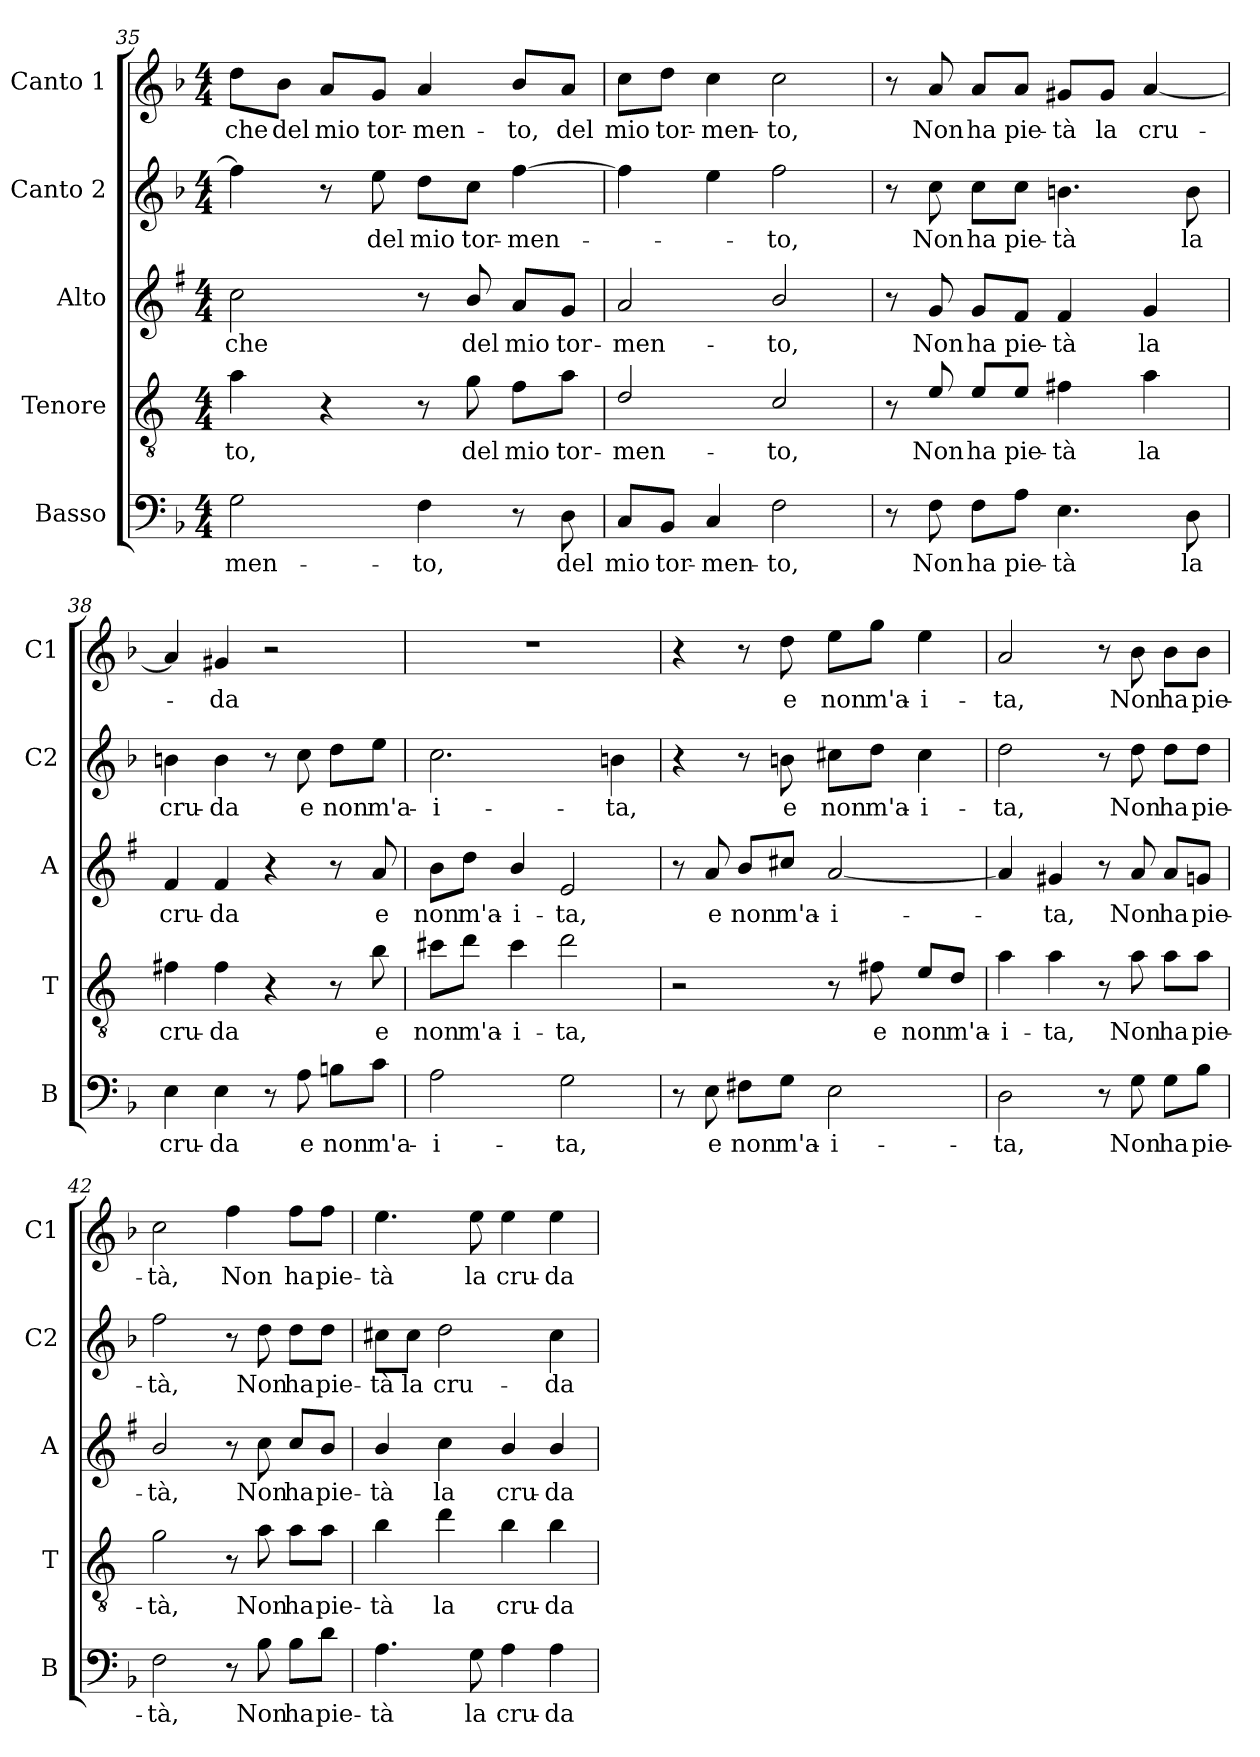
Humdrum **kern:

**kern	**text	**kern	**text	**kern	**text	**kern	**text	**kern	**text
*part5	*part5	*part4	*part4	*part3	*part3	*part2	*part2	*part1	*part1
*staff5	*staff5	*staff4	*staff4	*staff3	*staff3	*staff2	*staff2	*staff1	*staff1
*I"Basso	*	*I"Tenore	*	*I"Alto	*	*I"Canto 2	*	*I"Canto 1	*
*I'B	*	*I'T	*	*I'A	*	*I'C2	*	*I'C1	*
*clefF4	*	*clefGv2	*	*clefG2	*	*clefG2	*	*clefG2	*
*	*	*ITrd4c7	*	*ITrd1c2	*	*	*	*	*
*k[b-]	*	*k[b-]	*	*k[b-]	*	*k[b-]	*	*k[b-]	*
*F:	*	*F:	*	*F:	*	*F:	*	*F:	*
*M4/4	*	*M4/4	*	*M4/4	*	*M4/4	*	*M4/4	*
=35	=35	=35	=35	=35	=35	=35	=35	=35	=35
!	!LO:LY:b	!	!LO:LY:b	!	!LO:LY:b	!	!	!	!LO:LY:b
2G\	-men-	4d\	-to,	2b-\	-che	4ff\]	.	8dd\L	-che
!	!	!	!	!	!	!	!	!	!LO:LY:b
.	.	.	.	.	.	.	.	8b-\J	del
!	!	!	!	!	!	!	!	!	!LO:LY:b
.	.	4r	.	.	.	8r	.	8a/L	mio
!	!	!	!	!	!	!	!LO:LY:b	!	!LO:LY:b
.	.	.	.	.	.	8ee\	del	8g/J	tor-
!	!LO:LY:b	!	!	!	!	!	!LO:LY:b	!	!LO:LY:b
4F\	-to,	8r	.	8r	.	8dd\L	mio	4a/	-men-
!	!	!	!LO:LY:b	!	!LO:LY:b	!	!LO:LY:b	!	!
.	.	8c\	del	8a/	del	8cc\J	tor-	.	.
!	!	!	!LO:LY:b	!	!LO:LY:b	!	!LO:LY:b	!	!LO:LY:b
8r	.	8B-\L	mio	8g/L	mio	[4ff\	-men-	8b-/L	-to,
!	!LO:LY:b	!	!LO:LY:b	!	!LO:LY:b	!	!	!	!LO:LY:b
8D\	del	8d\J	tor-	8f/J	tor-	.	.	8a/J	del
=36	=36	=36	=36	=36	=36	=36	=36	=36	=36
!	!LO:LY:b	!	!LO:LY:b	!	!LO:LY:b	!	!	!	!LO:LY:b
8C/L	mio	2G/	-men-	2g/	-men-	4ff\]	.	8cc\L	mio
!	!LO:LY:b	!	!	!	!	!	!	!	!LO:LY:b
8BB-/J	tor-	.	.	.	.	.	.	8dd\J	tor-
!	!LO:LY:b	!	!	!	!	!	!	!	!LO:LY:b
4C/	-men-	.	.	.	.	4ee\	.	4cc\	-men-
!	!LO:LY:b	!	!LO:LY:b	!	!LO:LY:b	!	!LO:LY:b	!	!LO:LY:b
2F\	-to,	2F/	-to,	2a/	-to,	2ff\	-to,	2cc\	-to,
=37	=37	=37	=37	=37	=37	=37	=37	=37	=37
8r	.	8r	.	8r	.	8r	.	8r	.
!	!LO:LY:b	!	!LO:LY:b	!	!LO:LY:b	!	!LO:LY:b	!	!LO:LY:b
8F\	Non	8A/	Non	8f/	Non	8cc\	Non	8a/	Non
!	!LO:LY:b	!	!LO:LY:b	!	!LO:LY:b	!	!LO:LY:b	!	!LO:LY:b
8F\L	ha	8A/L	ha	8f/L	ha	8cc\L	ha	8a/L	ha
!	!LO:LY:b	!	!LO:LY:b	!	!LO:LY:b	!	!LO:LY:b	!	!LO:LY:b
8A\J	pie-	8A/J	pie-	8e/J	pie-	8cc\J	pie-	8a/J	pie-
!	!LO:LY:b	!	!LO:LY:b	!	!LO:LY:b	!	!LO:LY:b	!	!LO:LY:b
4.E\	-tà	4Bn\	-tà	4e/	-tà	4.bn\	-tà	8g#X/L	-tà
!	!	!	!	!	!	!	!	!	!LO:LY:b
.	.	.	.	.	.	.	.	8g#/J	la
!	!	!	!LO:LY:b	!	!LO:LY:b	!	!	!	!LO:LY:b
.	.	4d\	la	4f/	la	.	.	[4a/	cru-
!	!LO:LY:b	!	!	!	!	!	!LO:LY:b	!	!
8D\	la	.	.	.	.	8b\	la	.	.
!!LO:LB:g=z
=38	=38	=38	=38	=38	=38	=38	=38	=38	=38
!	!LO:LY:b	!	!LO:LY:b	!	!LO:LY:b	!	!LO:LY:b	!	!
4E\	cru-	4Bn\	cru-	4e/	cru-	4bn\	cru-	4a/]	.
!	!LO:LY:b	!	!LO:LY:b	!	!LO:LY:b	!	!LO:LY:b	!	!LO:LY:b
4E\	-da	4B\	-da	4e/	-da	4b\	-da	4g#X/	-da
8r	.	4r	.	4r	.	8r	.	2r	.
!	!LO:LY:b	!	!	!	!	!	!LO:LY:b	!	!
8A\	e	.	.	.	.	8cc\	e	.	.
!	!LO:LY:b	!	!	!	!	!	!LO:LY:b	!	!
8Bn\L	non	8r	.	8r	.	8dd\L	non	.	.
!	!LO:LY:b	!	!LO:LY:b	!	!LO:LY:b	!	!LO:LY:b	!	!
8c\J	m'a-	8e\	e	8g/	e	8ee\J	m'a-	.	.
=39	=39	=39	=39	=39	=39	=39	=39	=39	=39
!	!LO:LY:b	!	!LO:LY:b	!	!LO:LY:b	!	!LO:LY:b	!	!
2A\	-i-	8f#X\L	non	8a\L	non	2.cc\	-i-	1r	.
!	!	!	!LO:LY:b	!	!LO:LY:b	!	!	!	!
.	.	8g\J	m'a-	8cc\J	m'a-	.	.	.	.
!	!	!	!LO:LY:b	!	!LO:LY:b	!	!	!	!
.	.	4f#\	-i-	4a/	-i-	.	.	.	.
!	!LO:LY:b	!	!LO:LY:b	!	!LO:LY:b	!	!	!	!
2G\	-ta,	2g\	-ta,	2d/	-ta,	.	.	.	.
!	!	!	!	!	!	!	!LO:LY:b	!	!
.	.	.	.	.	.	4bn\	-ta,	.	.
=40	=40	=40	=40	=40	=40	=40	=40	=40	=40
8r	.	2r	.	8r	.	4r	.	4r	.
!	!LO:LY:b	!	!	!	!LO:LY:b	!	!	!	!
8E\	e	.	.	8g/	e	.	.	.	.
!	!LO:LY:b	!	!	!	!LO:LY:b	!	!	!	!
8F#X\L	non	.	.	8a/L	non	8r	.	8r	.
!	!LO:LY:b	!	!	!	!LO:LY:b	!	!LO:LY:b	!	!LO:LY:b
8G\J	m'a-	.	.	8bn/J	m'a-	8bn\	e	8dd\	e
!	!LO:LY:b	!	!	!	!LO:LY:b	!	!LO:LY:b	!	!LO:LY:b
2E\	-i-	8r	.	[2g/	-i-	8cc#X\L	non	8ee\L	non
!	!	!	!LO:LY:b	!	!	!	!LO:LY:b	!	!LO:LY:b
.	.	8Bn\	e	.	.	8dd\J	m'a-	8gg\J	m'a-
!	!	!	!LO:LY:b	!	!	!	!LO:LY:b	!	!LO:LY:b
.	.	8A/L	non	.	.	4cc#\	-i-	4ee\	-i-
!	!	!	!LO:LY:b	!	!	!	!	!	!
.	.	8G/J	m'a-	.	.	.	.	.	.
=41	=41	=41	=41	=41	=41	=41	=41	=41	=41
!	!LO:LY:b	!	!LO:LY:b	!	!	!	!LO:LY:b	!	!LO:LY:b
2D\	-ta,	4d\	-i-	4g/]	.	2dd\	-ta,	2a/	-ta,
!	!	!	!LO:LY:b	!	!LO:LY:b	!	!	!	!
.	.	4d\	-ta,	4f#X/	-ta,	.	.	.	.
8r	.	8r	.	8r	.	8r	.	8r	.
!	!LO:LY:b	!	!LO:LY:b	!	!LO:LY:b	!	!LO:LY:b	!	!LO:LY:b
8G\	Non	8d\	Non	8g/	Non	8dd\	Non	8b-\	Non
!	!LO:LY:b	!	!LO:LY:b	!	!LO:LY:b	!	!LO:LY:b	!	!LO:LY:b
8G\L	ha	8d\L	ha	8g/L	ha	8dd\L	ha	8b-\L	ha
!	!LO:LY:b	!	!LO:LY:b	!	!LO:LY:b	!	!LO:LY:b	!	!LO:LY:b
8B-\J	pie-	8d\J	pie-	8fn/J	pie-	8dd\J	pie-	8b-\J	pie-
!!LO:LB:g=z
=42	=42	=42	=42	=42	=42	=42	=42	=42	=42
!	!LO:LY:b	!	!LO:LY:b	!	!LO:LY:b	!	!LO:LY:b	!	!LO:LY:b
2F\	-tà,	2c\	-tà,	2a/	-tà,	2ff\	-tà,	2cc\	-tà,
!	!	!	!	!	!	!	!	!	!LO:LY:b
8r	.	8r	.	8r	.	8r	.	4ff\	Non
!	!LO:LY:b	!	!LO:LY:b	!	!LO:LY:b	!	!LO:LY:b	!	!
8B-\	Non	8d\	Non	8b-\	Non	8dd\	Non	.	.
!	!LO:LY:b	!	!LO:LY:b	!	!LO:LY:b	!	!LO:LY:b	!	!LO:LY:b
8B-\L	ha	8d\L	ha	8b-/L	ha	8dd\L	ha	8ff\L	ha
!	!LO:LY:b	!	!LO:LY:b	!	!LO:LY:b	!	!LO:LY:b	!	!LO:LY:b
8d\J	pie-	8d\J	pie-	8a/J	pie-	8dd\J	pie-	8ff\J	pie-
=43	=43	=43	=43	=43	=43	=43	=43	=43	=43
!	!LO:LY:b	!	!LO:LY:b	!	!LO:LY:b	!	!LO:LY:b	!	!LO:LY:b
4.A\	-tà	4e\	-tà	4a/	-tà	8cc#X\L	-tà	4.ee\	-tà
!	!	!	!	!	!	!	!LO:LY:b	!	!
.	.	.	.	.	.	8cc#\J	la	.	.
!	!	!	!LO:LY:b	!	!LO:LY:b	!	!LO:LY:b	!	!
.	.	4g\	la	4b-\	la	2dd\	cru-	.	.
!	!LO:LY:b	!	!	!	!	!	!	!	!LO:LY:b
8G\	la	.	.	.	.	.	.	8ee\	la
!	!LO:LY:b	!	!LO:LY:b	!	!LO:LY:b	!	!	!	!LO:LY:b
4A\	cru-	4e\	cru-	4a/	cru-	.	.	4ee\	cru-
!	!LO:LY:b	!	!LO:LY:b	!	!LO:LY:b	!	!LO:LY:b	!	!LO:LY:b
4A\	-da	4e\	-da	4a/	-da	4cc#\	-da	4ee\	-da
=	=	=	=	=	=	=	=	=	=
*-	*-	*-	*-	*-	*-	*-	*-	*-	*-
